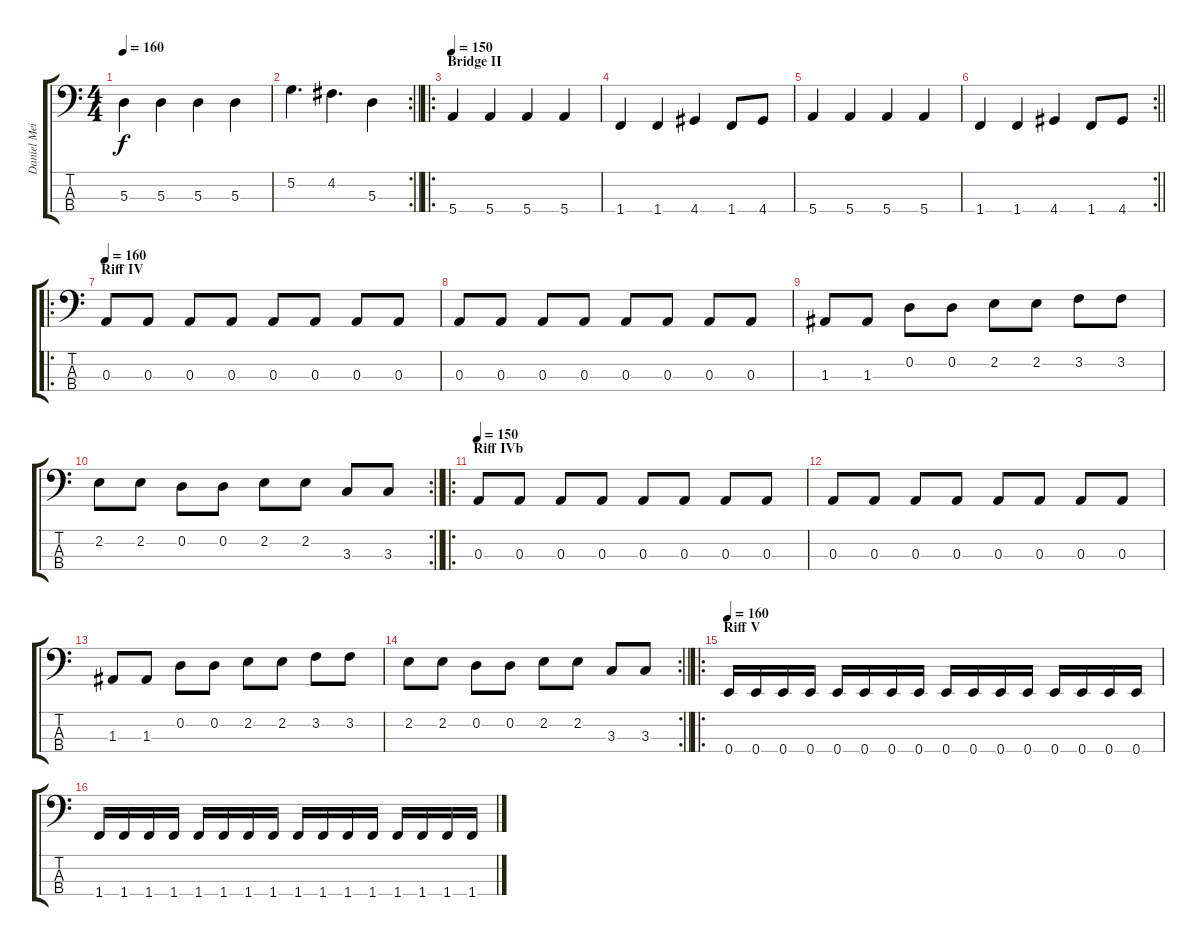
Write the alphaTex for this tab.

\track ("Daniel Meidal" "Daniel Mei") {instrument electricbassfinger}
\staff {score tabs}
\tuning (G2 D2 A1 E1) {hide}
\ts (4 4)
\tempo 160
\clef f4
\ks c
5.3.4{dy f} 5.3.4 5.3.4 5.3.4 |
\rc 2
\barLineRight lightlight
5.2.4{d} 4.2.4{d} 5.3.4 |
\ro
\section ("" "Bridge II")
\tempo 150
5.4.4 5.4.4 5.4.4 5.4.4 |
1.4.4 1.4.4 4.4.4 1.4.8 4.4.8 |
5.4.4 5.4.4 5.4.4 5.4.4 |
\rc 2
\barLineRight lightlight
1.4.4 1.4.4 4.4.4 1.4.8 4.4.8 |
\ro
\section ("" "Riff IV")
\tempo 160
0.3.8 0.3.8 0.3.8 0.3.8 0.3.8 0.3.8 0.3.8 0.3.8 |
0.3.8 0.3.8 0.3.8 0.3.8 0.3.8 0.3.8 0.3.8 0.3.8 |
1.3.8 1.3.8 0.2.8 0.2.8 2.2.8 2.2.8 3.2.8 3.2.8 |
\rc 2
\barLineRight lightlight
2.2.8 2.2.8 0.2.8 0.2.8 2.2.8 2.2.8 3.3.8 3.3.8 |
\ro
\section ("" "Riff IVb")
\tempo 150
0.3.8 0.3.8 0.3.8 0.3.8 0.3.8 0.3.8 0.3.8 0.3.8 |
0.3.8 0.3.8 0.3.8 0.3.8 0.3.8 0.3.8 0.3.8 0.3.8 |
1.3.8 1.3.8 0.2.8 0.2.8 2.2.8 2.2.8 3.2.8 3.2.8 |
\rc 2
\barLineRight lightlight
2.2.8 2.2.8 0.2.8 0.2.8 2.2.8 2.2.8 3.3.8 3.3.8 |
\ro
\section ("" "Riff V")
\tempo 160
0.4.16 0.4.16 0.4.16 0.4.16 0.4.16 0.4.16 0.4.16 0.4.16 0.4.16 0.4.16 0.4.16 0.4.16 0.4.16 0.4.16 0.4.16 0.4.16 |
1.4.16 1.4.16 1.4.16 1.4.16 1.4.16 1.4.16 1.4.16 1.4.16 1.4.16 1.4.16 1.4.16 1.4.16 1.4.16 1.4.16 1.4.16 1.4.16
